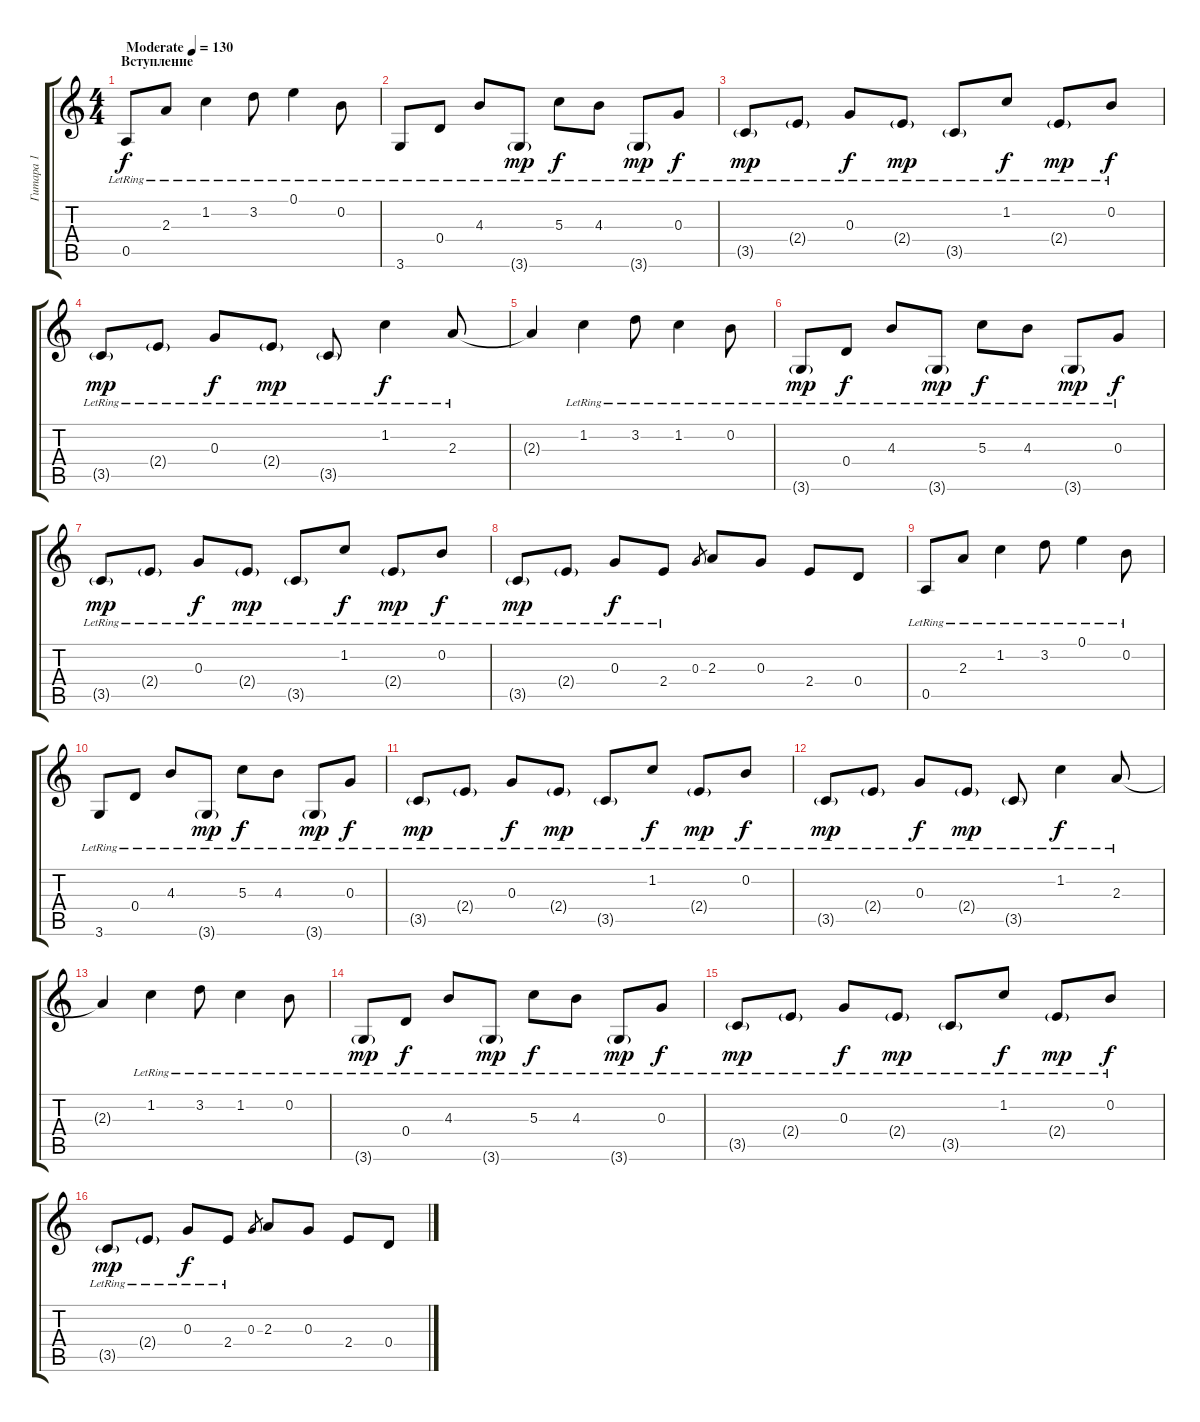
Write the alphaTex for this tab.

\track ("Гитара 1" "Гитара 1") {instrument acousticguitarsteel}
\staff {score tabs}
\tuning (E4 B3 G3 D3 A2 E2) {hide}
\ts (4 4)
\section ("" "Вступление")
\tempo (130 "Moderate")
\clef g2
\ks c
0.5{lr}.8{dy f instrument acousticguitarsteel} 2.3{lr}.8 1.2{lr}.4 3.2{lr}.8 0.1{lr}.4 0.2{lr}.8 |
3.6{lr}.8 0.4{lr}.8 4.3{lr}.8 3.6{g lr}.8{dy mp} 5.3{lr}.8{dy f} 4.3{lr}.8 3.6{g lr}.8{dy mp} 0.3{lr}.8{dy f} |
3.5{g lr}.8{dy mp} 2.4{g lr}.8 0.3{lr}.8{dy f} 2.4{g lr}.8{dy mp} 3.5{g lr}.8 1.2{lr}.8{dy f} 2.4{g lr}.8{dy mp} 0.2{lr}.8{dy f} |
3.5{g lr}.8{dy mp} 2.4{g lr}.8 0.3{lr}.8{dy f} 2.4{g lr}.8{dy mp} 3.5{g lr}.8 1.2{lr}.4{dy f} 2.3{lr}.8 |
2.3{t}.4 1.2{lr}.4 3.2{lr}.8 1.2{lr}.4 0.2{lr}.8 |
3.6{g lr}.8{dy mp} 0.4{lr}.8{dy f} 4.3{lr}.8 3.6{g lr}.8{dy mp} 5.3{lr}.8{dy f} 4.3{lr}.8 3.6{g lr}.8{dy mp} 0.3{lr}.8{dy f} |
3.5{g lr}.8{dy mp} 2.4{g lr}.8 0.3{lr}.8{dy f} 2.4{g lr}.8{dy mp} 3.5{g lr}.8 1.2{lr}.8{dy f} 2.4{g lr}.8{dy mp} 0.2{lr}.8{dy f} |
3.5{g lr}.8{dy mp} 2.4{g lr}.8 0.3{lr}.8{dy f} 2.4{lr}.8 0.3.8{gr} 2.3.8 0.3.8 2.4.8 0.4.8 |
0.5{lr}.8 2.3{lr}.8 1.2{lr}.4 3.2{lr}.8 0.1{lr}.4 0.2{lr}.8 |
3.6{lr}.8 0.4{lr}.8 4.3{lr}.8 3.6{g lr}.8{dy mp} 5.3{lr}.8{dy f} 4.3{lr}.8 3.6{g lr}.8{dy mp} 0.3{lr}.8{dy f} |
3.5{g lr}.8{dy mp} 2.4{g lr}.8 0.3{lr}.8{dy f} 2.4{g lr}.8{dy mp} 3.5{g lr}.8 1.2{lr}.8{dy f} 2.4{g lr}.8{dy mp} 0.2{lr}.8{dy f} |
3.5{g lr}.8{dy mp} 2.4{g lr}.8 0.3{lr}.8{dy f} 2.4{g lr}.8{dy mp} 3.5{g lr}.8 1.2{lr}.4{dy f} 2.3{lr}.8 |
2.3{t}.4 1.2{lr}.4 3.2{lr}.8 1.2{lr}.4 0.2{lr}.8 |
3.6{g lr}.8{dy mp} 0.4{lr}.8{dy f} 4.3{lr}.8 3.6{g lr}.8{dy mp} 5.3{lr}.8{dy f} 4.3{lr}.8 3.6{g lr}.8{dy mp} 0.3{lr}.8{dy f} |
3.5{g lr}.8{dy mp} 2.4{g lr}.8 0.3{lr}.8{dy f} 2.4{g lr}.8{dy mp} 3.5{g lr}.8 1.2{lr}.8{dy f} 2.4{g lr}.8{dy mp} 0.2{lr}.8{dy f} |
3.5{g lr}.8{dy mp} 2.4{g lr}.8 0.3{lr}.8{dy f} 2.4{lr}.8 0.3.8{gr} 2.3.8 0.3.8 2.4.8 0.4.8
